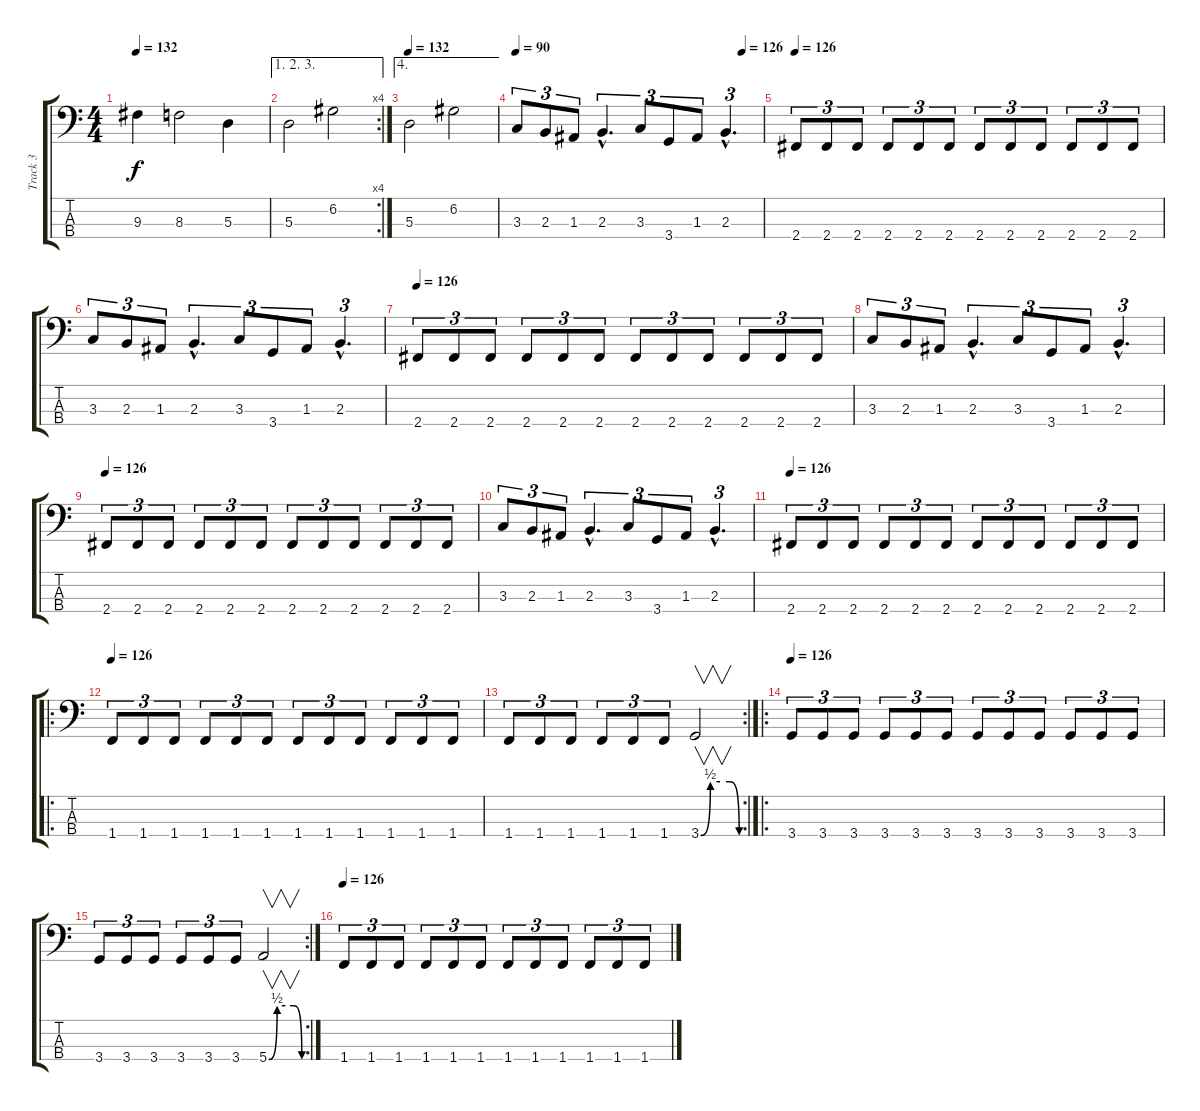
\track ("Track 3" "Track 3") {instrument electricbassfinger}
\staff {score tabs}
\tuning (G2 D2 A1 E1) {hide}
\ts (4 4)
\tempo 132
\clef f4
\ks c
9.3.4{dy f} 8.3.2 5.3.4 |
\ae (1 2 3)
\rc 4
5.3.2 6.2.2 |
\ae 4
\tempo 132
5.3.2 6.2.2 |
\tempo 90
\tempo (126 0.9166666666666666)
3.3.8{tu (3 2)} 2.3.8{tu (3 2)} 1.3.8{tu (3 2)} 2.3{hac}.4{d tu (3 2)} 3.3.8{tu (3 2)} 3.4.8{tu (3 2)} 1.3.8{tu (3 2)} 2.3{hac}.4{d tu (3 2)} |
\tempo 126
2.4.8{tu (3 2)} 2.4.8{tu (3 2)} 2.4.8{tu (3 2)} 2.4.8{tu (3 2)} 2.4.8{tu (3 2)} 2.4.8{tu (3 2)} 2.4.8{tu (3 2)} 2.4.8{tu (3 2)} 2.4.8{tu (3 2)} 2.4.8{tu (3 2)} 2.4.8{tu (3 2)} 2.4.8{tu (3 2)} |
3.3.8{tu (3 2)} 2.3.8{tu (3 2)} 1.3.8{tu (3 2)} 2.3{hac}.4{d tu (3 2)} 3.3.8{tu (3 2)} 3.4.8{tu (3 2)} 1.3.8{tu (3 2)} 2.3{hac}.4{d tu (3 2)} |
\tempo 126
2.4.8{tu (3 2)} 2.4.8{tu (3 2)} 2.4.8{tu (3 2)} 2.4.8{tu (3 2)} 2.4.8{tu (3 2)} 2.4.8{tu (3 2)} 2.4.8{tu (3 2)} 2.4.8{tu (3 2)} 2.4.8{tu (3 2)} 2.4.8{tu (3 2)} 2.4.8{tu (3 2)} 2.4.8{tu (3 2)} |
3.3.8{tu (3 2)} 2.3.8{tu (3 2)} 1.3.8{tu (3 2)} 2.3{hac}.4{d tu (3 2)} 3.3.8{tu (3 2)} 3.4.8{tu (3 2)} 1.3.8{tu (3 2)} 2.3{hac}.4{d tu (3 2)} |
\tempo 126
2.4.8{tu (3 2)} 2.4.8{tu (3 2)} 2.4.8{tu (3 2)} 2.4.8{tu (3 2)} 2.4.8{tu (3 2)} 2.4.8{tu (3 2)} 2.4.8{tu (3 2)} 2.4.8{tu (3 2)} 2.4.8{tu (3 2)} 2.4.8{tu (3 2)} 2.4.8{tu (3 2)} 2.4.8{tu (3 2)} |
3.3.8{tu (3 2)} 2.3.8{tu (3 2)} 1.3.8{tu (3 2)} 2.3{hac}.4{d tu (3 2)} 3.3.8{tu (3 2)} 3.4.8{tu (3 2)} 1.3.8{tu (3 2)} 2.3{hac}.4{d tu (3 2)} |
\tempo 126
2.4.8{tu (3 2)} 2.4.8{tu (3 2)} 2.4.8{tu (3 2)} 2.4.8{tu (3 2)} 2.4.8{tu (3 2)} 2.4.8{tu (3 2)} 2.4.8{tu (3 2)} 2.4.8{tu (3 2)} 2.4.8{tu (3 2)} 2.4.8{tu (3 2)} 2.4.8{tu (3 2)} 2.4.8{tu (3 2)} |
\ro
\tempo 126
1.4.8{tu (3 2)} 1.4.8{tu (3 2)} 1.4.8{tu (3 2)} 1.4.8{tu (3 2)} 1.4.8{tu (3 2)} 1.4.8{tu (3 2)} 1.4.8{tu (3 2)} 1.4.8{tu (3 2)} 1.4.8{tu (3 2)} 1.4.8{tu (3 2)} 1.4.8{tu (3 2)} 1.4.8{tu (3 2)} |
\rc 2
1.4.8{tu (3 2)} 1.4.8{tu (3 2)} 1.4.8{tu (3 2)} 1.4.8{tu (3 2)} 1.4.8{tu (3 2)} 1.4.8{tu (3 2)} 3.4{be (custom 0 0 15 2 30 2 45 2 60 0)}.2{v} |
\ro
\tempo 126
3.4.8{tu (3 2)} 3.4.8{tu (3 2)} 3.4.8{tu (3 2)} 3.4.8{tu (3 2)} 3.4.8{tu (3 2)} 3.4.8{tu (3 2)} 3.4.8{tu (3 2)} 3.4.8{tu (3 2)} 3.4.8{tu (3 2)} 3.4.8{tu (3 2)} 3.4.8{tu (3 2)} 3.4.8{tu (3 2)} |
\rc 2
3.4.8{tu (3 2)} 3.4.8{tu (3 2)} 3.4.8{tu (3 2)} 3.4.8{tu (3 2)} 3.4.8{tu (3 2)} 3.4.8{tu (3 2)} 5.4{be (custom 0 0 15 2 30 2 45 2 60 0)}.2{v} |
\tempo 126
1.4.8{tu (3 2)} 1.4.8{tu (3 2)} 1.4.8{tu (3 2)} 1.4.8{tu (3 2)} 1.4.8{tu (3 2)} 1.4.8{tu (3 2)} 1.4.8{tu (3 2)} 1.4.8{tu (3 2)} 1.4.8{tu (3 2)} 1.4.8{tu (3 2)} 1.4.8{tu (3 2)} 1.4.8{tu (3 2)}
